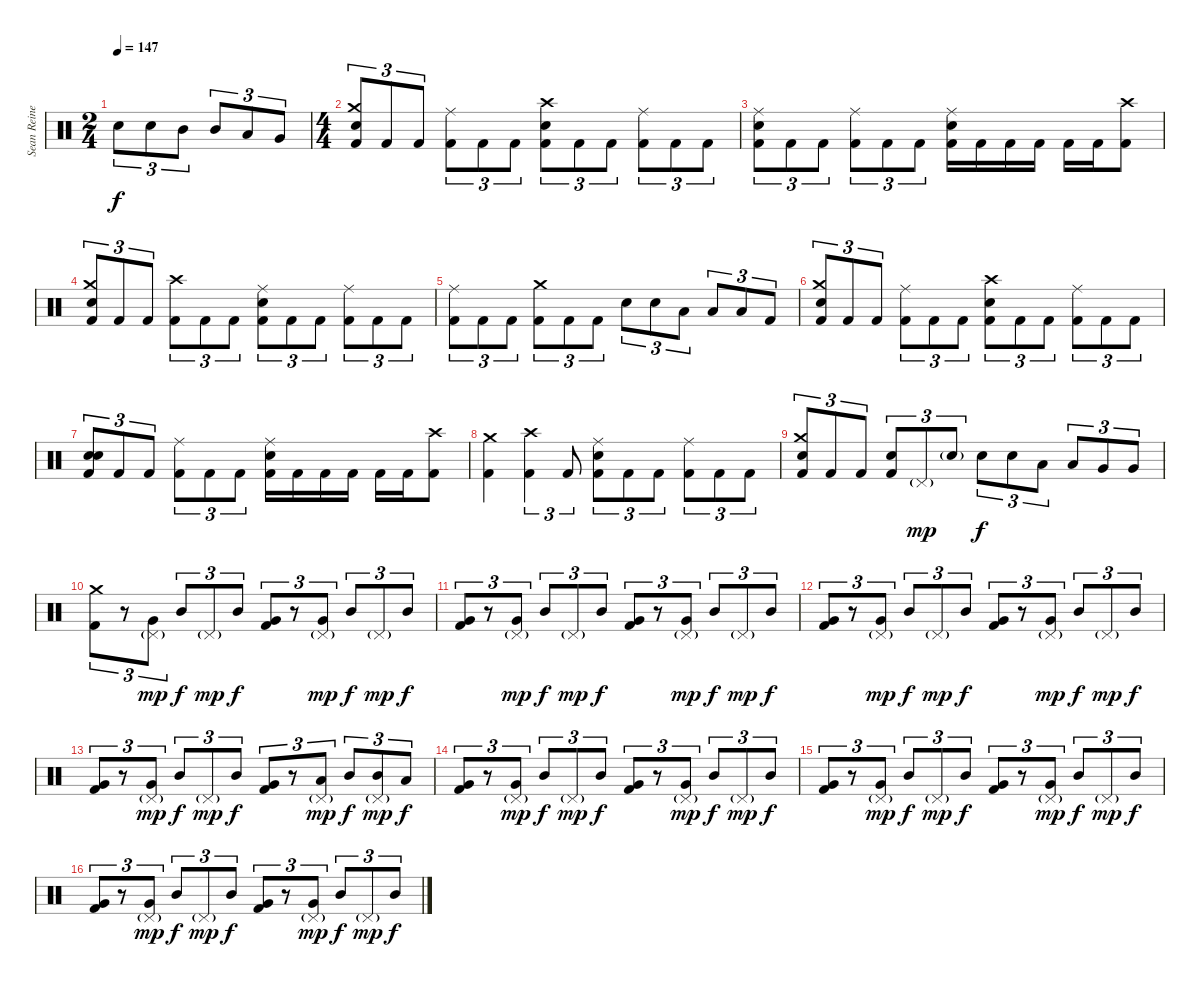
\track ("Sean Reinert" "Sean Reine") {instrument percussion}
\staff {score}
\articulation defaults
\ts (2 4)
\tempo 147
\clef neutral
\ks c "Snare (hit) 2".8{tu (3 2) dy f} "Snare (hit) 2".8{tu (3 2)} "Mid Tom (hit)".8{tu (3 2)} "Mid Tom (hit)".8{tu (3 2)} "Low Tom (hit)".8{tu (3 2)} "Very Low Tom (hit)".8{tu (3 2)}
|
\ts (4 4)
("Crash medium (hit)" "Snare (hit) 2" "Kick (hit) 2").8{tu (3 2)} "Kick (hit) 2".8{tu (3 2)} "Kick (hit) 2".8{tu (3 2)} ("Ride (middle)" "Kick (hit) 2").8{tu (3 2)} "Kick (hit) 2".8{tu (3 2)} "Kick (hit) 2".8{tu (3 2)} ("Crash high (hit)" "Snare (hit) 2" "Kick (hit) 2").8{tu (3 2)} "Kick (hit) 2".8{tu (3 2)} "Kick (hit) 2".8{tu (3 2)} ("Ride (middle)" "Kick (hit) 2").8{tu (3 2)} "Kick (hit) 2".8{tu (3 2)} "Kick (hit) 2".8{tu (3 2)} |
("Ride (middle)" "Snare (hit) 2" "Kick (hit) 2").8{tu (3 2)} "Kick (hit) 2".8{tu (3 2)} "Kick (hit) 2".8{tu (3 2)} ("Ride (middle)" "Kick (hit) 2").8{tu (3 2)} "Kick (hit) 2".8{tu (3 2)} "Kick (hit) 2".8{tu (3 2)} ("Ride (middle)" "Snare (hit) 2" "Kick (hit) 2").16 "Kick (hit) 2".16 "Kick (hit) 2".16 "Kick (hit) 2".16 "Kick (hit) 2".16 "Kick (hit) 2".16 ("Crash high (hit)" "Kick (hit) 2").8 |
("Crash medium (hit)" "Snare (hit) 2" "Kick (hit) 2").8{tu (3 2)} "Kick (hit) 2".8{tu (3 2)} "Kick (hit) 2".8{tu (3 2)} ("Crash high (hit)" "Kick (hit) 2").8{tu (3 2)} "Kick (hit) 2".8{tu (3 2)} "Kick (hit) 2".8{tu (3 2)} ("Ride (middle)" "Snare (hit) 2" "Kick (hit) 2").8{tu (3 2)} "Kick (hit) 2".8{tu (3 2)} "Kick (hit) 2".8{tu (3 2)} ("Ride (middle)" "Kick (hit) 2").8{tu (3 2)} "Kick (hit) 2".8{tu (3 2)} "Kick (hit) 2".8{tu (3 2)} |
("Ride (middle)" "Kick (hit) 2").8{tu (3 2)} "Kick (hit) 2".8{tu (3 2)} "Kick (hit) 2".8{tu (3 2)} ("Crash medium (hit)" "Kick (hit) 2").8{tu (3 2)} "Kick (hit) 2".8{tu (3 2)} "Kick (hit) 2".8{tu (3 2)} "Snare (hit) 2".8{tu (3 2)} "Snare (hit) 2".8{tu (3 2)} "Low Tom (hit)".8{tu (3 2)} "Low Tom (hit)".8{tu (3 2)} "Low Tom (hit)".8{tu (3 2)} "Kick (hit) 2".8{tu (3 2)} |
("Crash medium (hit)" "Snare (hit) 2" "Kick (hit) 2").8{tu (3 2)} "Kick (hit) 2".8{tu (3 2)} "Kick (hit) 2".8{tu (3 2)} ("Ride (middle)" "Kick (hit) 2").8{tu (3 2)} "Kick (hit) 2".8{tu (3 2)} "Kick (hit) 2".8{tu (3 2)} ("Crash high (hit)" "Snare (hit) 2" "Kick (hit) 2").8{tu (3 2)} "Kick (hit) 2".8{tu (3 2)} "Kick (hit) 2".8{tu (3 2)} ("Ride (middle)" "Kick (hit) 2").8{tu (3 2)} "Kick (hit) 2".8{tu (3 2)} "Kick (hit) 2".8{tu (3 2)} |
("Snare (hit) 2" "Snare (hit) 2" "Kick (hit) 2").8{tu (3 2)} "Kick (hit) 2".8{tu (3 2)} "Kick (hit) 2".8{tu (3 2)} ("Ride (middle)" "Kick (hit) 2").8{tu (3 2)} "Kick (hit) 2".8{tu (3 2)} "Kick (hit) 2".8{tu (3 2)} ("Ride (middle)" "Snare (hit) 2" "Kick (hit) 2").16 "Kick (hit) 2".16 "Kick (hit) 2".16 "Kick (hit) 2".16 "Kick (hit) 2".16 "Kick (hit) 2".16 ("Crash high (hit)" "Kick (hit) 2").8 |
("Crash medium (hit)" "Kick (hit) 2").4 ("Crash high (hit)" "Kick (hit) 2").4{tu (3 2)} "Kick (hit) 2".8{tu (3 2)} ("Ride (middle)" "Snare (hit) 2" "Kick (hit) 2").8{tu (3 2)} "Kick (hit) 2".8{tu (3 2)} "Kick (hit) 2".8{tu (3 2)} ("Ride (middle)" "Kick (hit) 2").8{tu (3 2)} "Kick (hit) 2".8{tu (3 2)} "Kick (hit) 2".8{tu (3 2)} |
("Crash medium (hit)" "Snare (hit) 2" "Kick (hit) 2").8{tu (3 2)} "Kick (hit) 2".8{tu (3 2)} "Kick (hit) 2".8{tu (3 2)} ("Snare (hit) 2" "Kick (hit) 2").8{tu (3 2)} "Pedal Hi-Hat (hit)"{g}.8{tu (3 2) dy mp} "Snare (hit) 2"{g}.8{tu (3 2)} "Snare (hit) 2".8{tu (3 2) dy f} "Snare (hit) 2".8{tu (3 2)} "Low Tom (hit)".8{tu (3 2)} "Low Tom (hit)".8{tu (3 2)} "Very Low Tom (hit)".8{tu (3 2)} "Very Low Tom (hit)".8{tu (3 2)} |
("Crash medium (hit)" "Kick (hit) 2").8{tu (3 2)} r.8{tu (3 2)} ("Pedal Hi-Hat (hit)"{g} "Very Low Tom (hit)").8{tu (3 2) dy mp} "Mid Tom (hit)".8{tu (3 2) dy f} "Pedal Hi-Hat (hit)"{g}.8{tu (3 2) dy mp} "Mid Tom (hit)".8{tu (3 2) dy f} ("Very Low Tom (hit)" "Kick (hit) 2").8{tu (3 2)} r.8{tu (3 2)} ("Pedal Hi-Hat (hit)"{g} "Very Low Tom (hit)").8{tu (3 2) dy mp} "Mid Tom (hit)".8{tu (3 2) dy f} "Pedal Hi-Hat (hit)"{g}.8{tu (3 2) dy mp} "Mid Tom (hit)".8{tu (3 2) dy f} |
("Very Low Tom (hit)" "Kick (hit) 2").8{tu (3 2)} r.8{tu (3 2)} ("Pedal Hi-Hat (hit)"{g} "Very Low Tom (hit)").8{tu (3 2) dy mp} "Mid Tom (hit)".8{tu (3 2) dy f} "Pedal Hi-Hat (hit)"{g}.8{tu (3 2) dy mp} "Mid Tom (hit)".8{tu (3 2) dy f} ("Very Low Tom (hit)" "Kick (hit) 2").8{tu (3 2)} r.8{tu (3 2)} ("Pedal Hi-Hat (hit)"{g} "Very Low Tom (hit)").8{tu (3 2) dy mp} "Mid Tom (hit)".8{tu (3 2) dy f} "Pedal Hi-Hat (hit)"{g}.8{tu (3 2) dy mp} "Mid Tom (hit)".8{tu (3 2) dy f} |
("Very Low Tom (hit)" "Kick (hit) 2").8{tu (3 2)} r.8{tu (3 2)} ("Pedal Hi-Hat (hit)"{g} "Very Low Tom (hit)").8{tu (3 2) dy mp} "Mid Tom (hit)".8{tu (3 2) dy f} "Pedal Hi-Hat (hit)"{g}.8{tu (3 2) dy mp} "Mid Tom (hit)".8{tu (3 2) dy f} ("Very Low Tom (hit)" "Kick (hit) 2").8{tu (3 2)} r.8{tu (3 2)} ("Pedal Hi-Hat (hit)"{g} "Very Low Tom (hit)").8{tu (3 2) dy mp} "Mid Tom (hit)".8{tu (3 2) dy f} "Pedal Hi-Hat (hit)"{g}.8{tu (3 2) dy mp} "Mid Tom (hit)".8{tu (3 2) dy f} |
("Very Low Tom (hit)" "Kick (hit) 2").8{tu (3 2)} r.8{tu (3 2)} ("Pedal Hi-Hat (hit)"{g} "Very Low Tom (hit)").8{tu (3 2) dy mp} "Mid Tom (hit)".8{tu (3 2) dy f} "Pedal Hi-Hat (hit)"{g}.8{tu (3 2) dy mp} "Mid Tom (hit)".8{tu (3 2) dy f} ("Very Low Tom (hit)" "Kick (hit) 2").8{tu (3 2)} r.8{tu (3 2)} ("Pedal Hi-Hat (hit)"{g} "Low Tom (hit)").8{tu (3 2) dy mp} "Mid Tom (hit)".8{tu (3 2) dy f} ("Pedal Hi-Hat (hit)"{g} "Mid Tom (hit)").8{tu (3 2) dy mp} "Low Tom (hit)".8{tu (3 2) dy f} |
("Very Low Tom (hit)" "Kick (hit) 2").8{tu (3 2)} r.8{tu (3 2)} ("Pedal Hi-Hat (hit)"{g} "Very Low Tom (hit)").8{tu (3 2) dy mp} "Mid Tom (hit)".8{tu (3 2) dy f} "Pedal Hi-Hat (hit)"{g}.8{tu (3 2) dy mp} "Mid Tom (hit)".8{tu (3 2) dy f} ("Very Low Tom (hit)" "Kick (hit) 2").8{tu (3 2)} r.8{tu (3 2)} ("Pedal Hi-Hat (hit)"{g} "Very Low Tom (hit)").8{tu (3 2) dy mp} "Mid Tom (hit)".8{tu (3 2) dy f} "Pedal Hi-Hat (hit)"{g}.8{tu (3 2) dy mp} "Mid Tom (hit)".8{tu (3 2) dy f} |
("Very Low Tom (hit)" "Kick (hit) 2").8{tu (3 2)} r.8{tu (3 2)} ("Pedal Hi-Hat (hit)"{g} "Very Low Tom (hit)").8{tu (3 2) dy mp} "Mid Tom (hit)".8{tu (3 2) dy f} "Pedal Hi-Hat (hit)"{g}.8{tu (3 2) dy mp} "Mid Tom (hit)".8{tu (3 2) dy f} ("Very Low Tom (hit)" "Kick (hit) 2").8{tu (3 2)} r.8{tu (3 2)} ("Pedal Hi-Hat (hit)"{g} "Very Low Tom (hit)").8{tu (3 2) dy mp} "Mid Tom (hit)".8{tu (3 2) dy f} "Pedal Hi-Hat (hit)"{g}.8{tu (3 2) dy mp} "Mid Tom (hit)".8{tu (3 2) dy f} |
("Very Low Tom (hit)" "Kick (hit) 2").8{tu (3 2)} r.8{tu (3 2)} ("Pedal Hi-Hat (hit)"{g} "Very Low Tom (hit)").8{tu (3 2) dy mp} "Mid Tom (hit)".8{tu (3 2) dy f} "Pedal Hi-Hat (hit)"{g}.8{tu (3 2) dy mp} "Mid Tom (hit)".8{tu (3 2) dy f} ("Very Low Tom (hit)" "Kick (hit) 2").8{tu (3 2)} r.8{tu (3 2)} ("Pedal Hi-Hat (hit)"{g} "Very Low Tom (hit)").8{tu (3 2) dy mp} "Mid Tom (hit)".8{tu (3 2) dy f} "Pedal Hi-Hat (hit)"{g}.8{tu (3 2) dy mp} "Mid Tom (hit)".8{tu (3 2) dy f}
